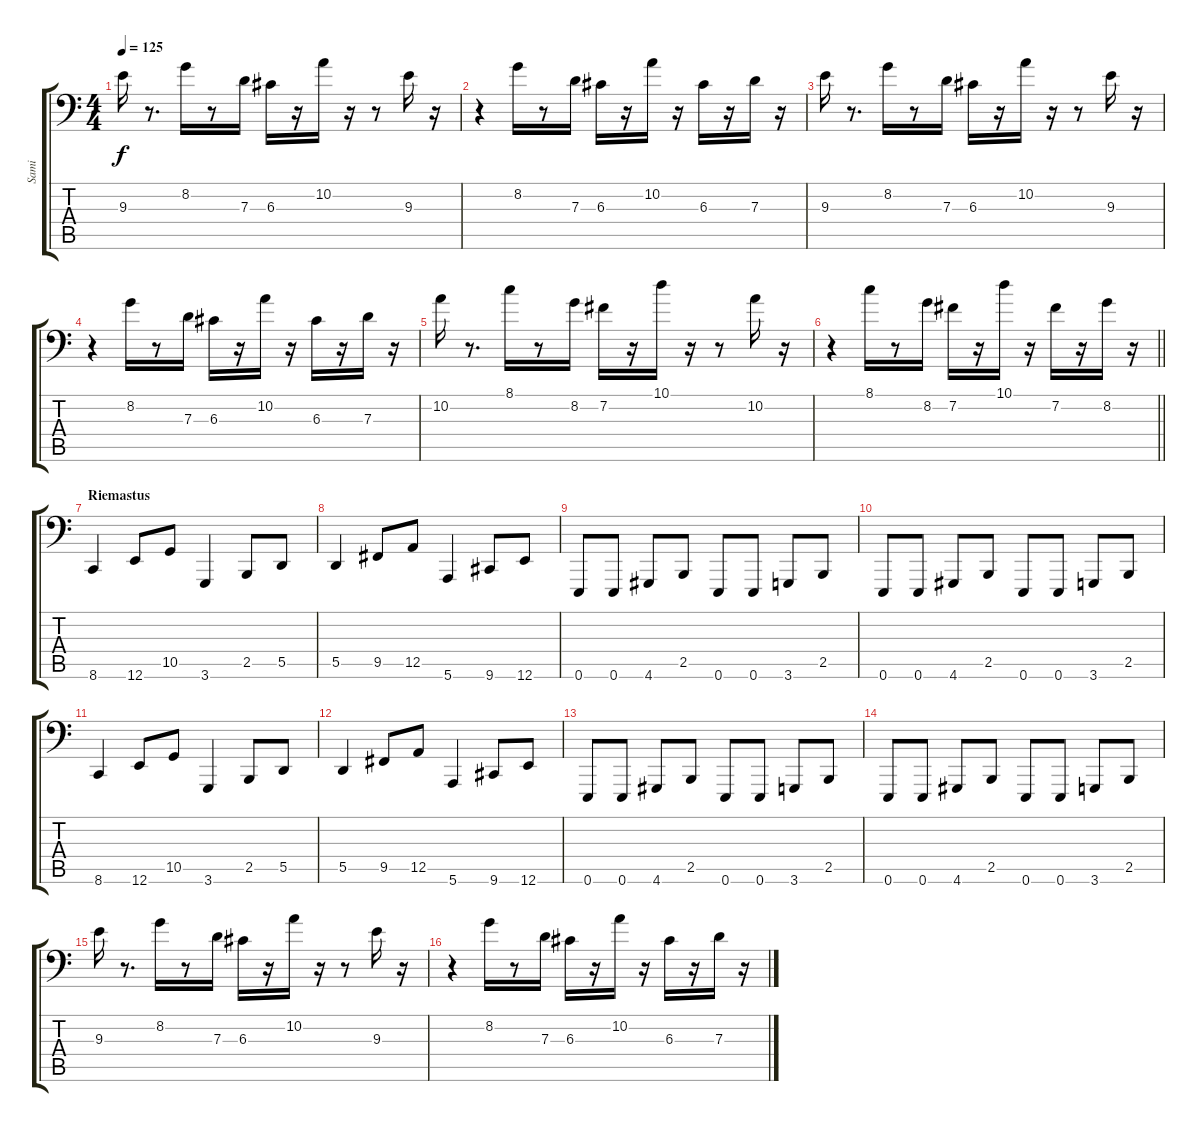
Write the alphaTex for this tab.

\track ("Sami" "Sami") {instrument drawbarorgan}
\staff {score tabs}
\tuning (E4 B3 G3 D3 A1 E1) {hide}
\ts (4 4)
\tempo 125
\clef f4
\ks c
9.3.16{dy f} r.8{d} 8.2.16 r.8 7.3.16 6.3.16 r.16 10.2.16 r.16 r.8 9.3.16 r.16 |
r.4 8.2.16 r.8 7.3.16 6.3.16 r.16 10.2.16 r.16 6.3.16 r.16 7.3.16 r.16 |
9.3.16 r.8{d} 8.2.16 r.8 7.3.16 6.3.16 r.16 10.2.16 r.16 r.8 9.3.16 r.16 |
r.4 8.2.16 r.8 7.3.16 6.3.16 r.16 10.2.16 r.16 6.3.16 r.16 7.3.16 r.16 |
10.2.16 r.8{d} 8.1.16 r.8 8.2.16 7.2.16 r.16 10.1.16 r.16 r.8 10.2.16 r.16 |
\barLineRight lightlight
r.4 8.1.16 r.8 8.2.16 7.2.16 r.16 10.1.16 r.16 7.2.16 r.16 8.2.16 r.16 |
\section ("" "Riemastus")
8.6.4 12.6.8 10.5.8 3.6.4 2.5.8 5.5.8 |
5.5.4 9.5.8 12.5.8 5.6.4 9.6.8 12.6.8 |
0.6.8 0.6.8 4.6.8 2.5.8 0.6.8 0.6.8 3.6.8 2.5.8 |
0.6.8 0.6.8 4.6.8 2.5.8 0.6.8 0.6.8 3.6.8 2.5.8 |
8.6.4 12.6.8 10.5.8 3.6.4 2.5.8 5.5.8 |
5.5.4 9.5.8 12.5.8 5.6.4 9.6.8 12.6.8 |
0.6.8 0.6.8 4.6.8 2.5.8 0.6.8 0.6.8 3.6.8 2.5.8 |
0.6.8 0.6.8 4.6.8 2.5.8 0.6.8 0.6.8 3.6.8 2.5.8 |
9.3.16 r.8{d} 8.2.16 r.8 7.3.16 6.3.16 r.16 10.2.16 r.16 r.8 9.3.16 r.16 |
r.4 8.2.16 r.8 7.3.16 6.3.16 r.16 10.2.16 r.16 6.3.16 r.16 7.3.16 r.16
